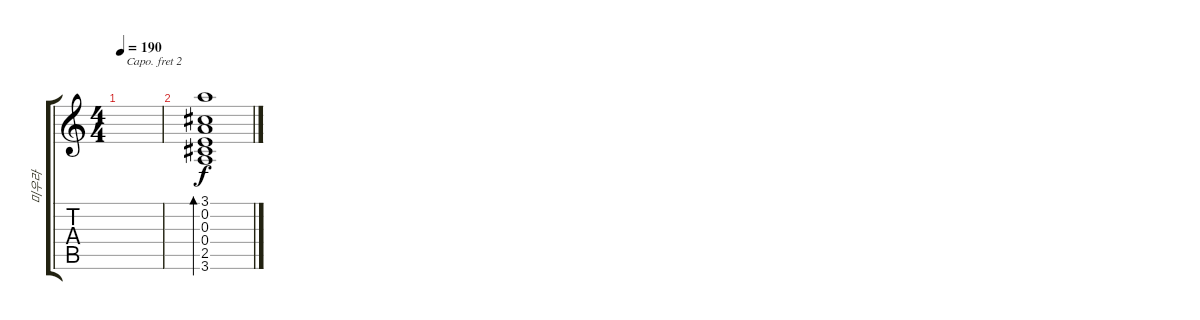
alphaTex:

\track ("미우라" "미우라") {instrument acousticguitarsteel}
\staff {score tabs}
\capo 2
\tuning (E4 B3 G3 D3 A2 E2) {hide}
\ts (4 4)
\tempo 190
\clef g2
\ks c
|
(3.1 0.2 0.3 0.4 2.5 3.6).1{bd 480}
